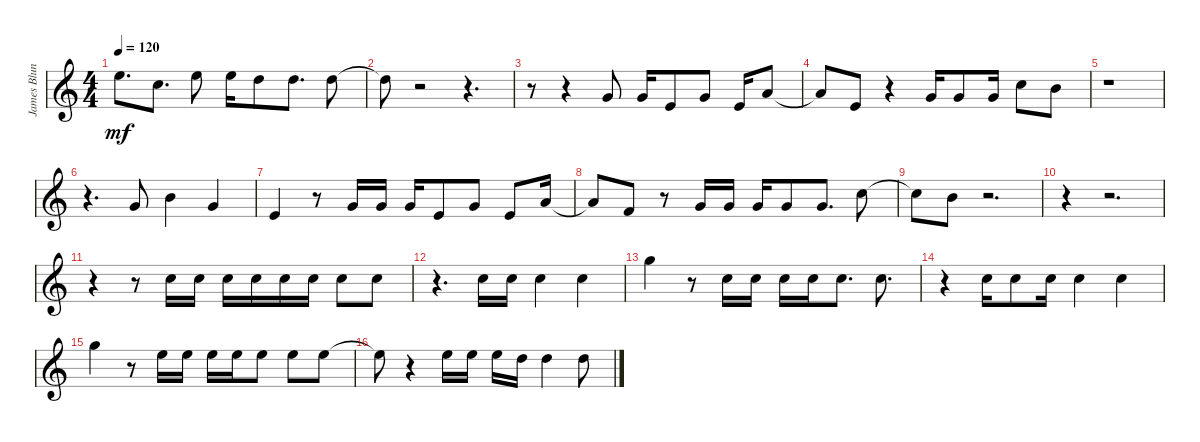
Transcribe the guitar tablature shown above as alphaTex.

\track ("James Blunt - Bonfire Heart 2013" "James Blun") {instrument acousticgrandpiano}
\staff {score}
\tuning (E4 B3 G3 D3 A2 E2 B1) {hide}
\ts (4 4)
\tempo 120
\clef g2
\ks c
12.1.8{d dy mf} 8.1.8{d} 12.1.8 12.1.16 10.1.8 10.1.8{d} 10.1.8 |
10.1{t}.8 r.2 r.4{d} |
r.8 r.4 3.1.8 3.1.16 0.1.8 3.1.8 0.1.16 5.1.8 |
5.1{t}.8 0.1.8 r.4 3.1.16 3.1.8 3.1.16 8.1.8 7.1.8 |
r.1 |
r.4{d} 3.1.8 7.1.4 3.1.4 |
0.1.4 r.8 3.1.16 3.1.16 3.1.16 0.1.8 3.1.8 0.1.8 5.1.16 |
5.1{t}.8 1.1.8 r.8 3.1.16 3.1.16 3.1.16 3.1.8 3.1.8{d} 8.1.8 |
8.1{t}.8 7.1.8 r.2{d} |
r.4 r.2{d} |
r.4 r.8 8.1.16 8.1.16 8.1.16 8.1.16 8.1.16 8.1.16 8.1.8 8.1.8 |
r.4{d} 8.1.16 8.1.16 8.1.4 8.1.4 |
15.1.4 r.8 8.1.16 8.1.16 8.1.16 8.1.16 8.1.8{d} 8.1.8{d} |
r.4 8.1.16 8.1.8 8.1.16 8.1.4 8.1.4 |
15.1.4 r.8 12.1.16 12.1.16 12.1.16 12.1.16 12.1.8 12.1.8 12.1.8 |
12.1{t}.8 r.4 12.1.16 12.1.16 12.1.16 10.1.16 10.1.4 10.1.8
